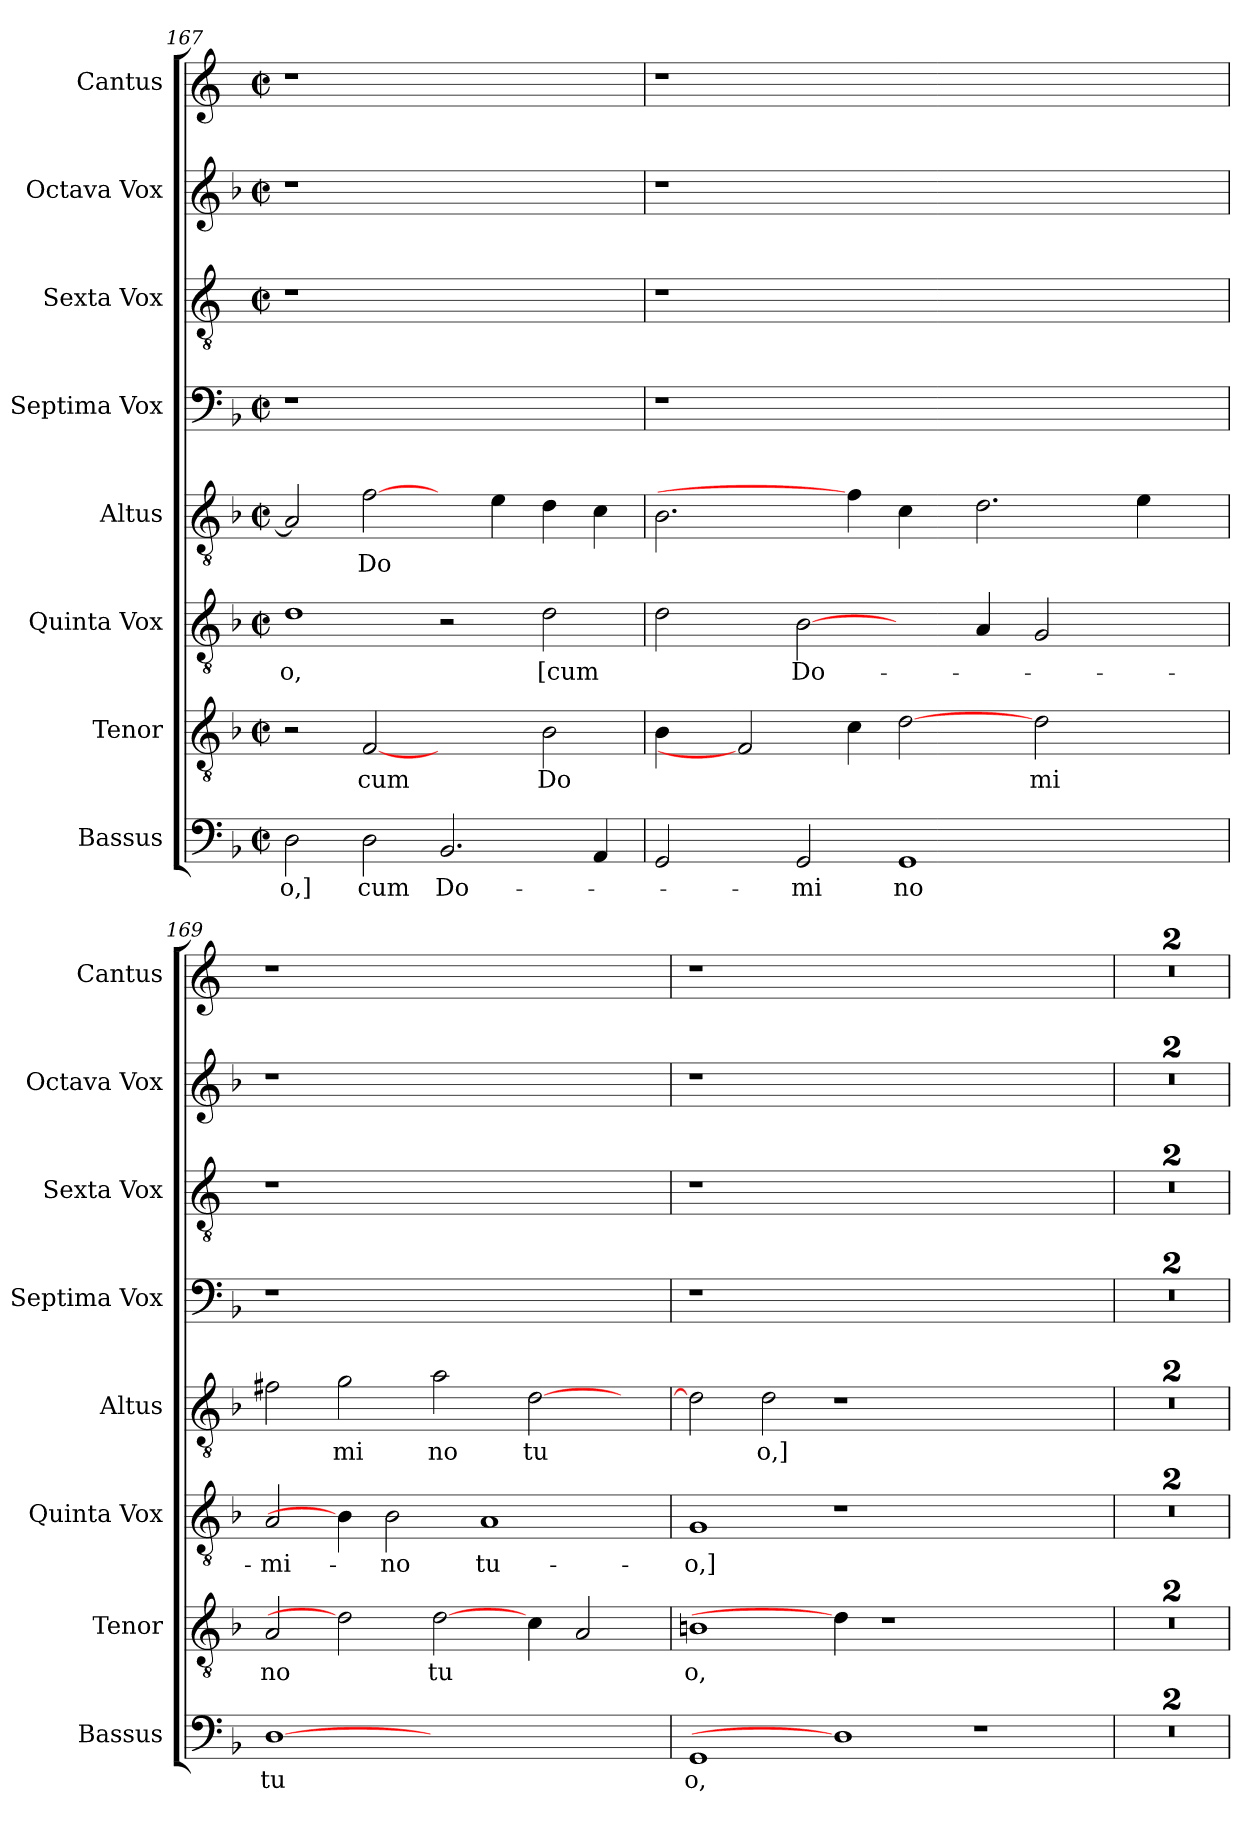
**kern	**text	**kern	**text	**kern	**text	**kern	**text	**kern	**kern	**kern	**kern
*part8	*part8	*part7	*part7	*part6	*part6	*part5	*part5	*part4	*part3	*part2	*part1
*staff8	*staff8	*staff7	*staff7	*staff6	*staff6	*staff5	*staff5	*staff4	*staff3	*staff2	*staff1
*I"Bassus	*	*I"Tenor	*	*I"Quinta  Vox	*	*I"Altus	*	*I"Septima  Vox	*I"Sexta  Vox	*I"Octava  Vox	*I"Cantus
*I'Bassus	*	*I'Tenor	*	*I'Quinta  Vox	*	*I'Altus	*	*I'Septima  Vox	*I'Sexta  Vox	*I'Octava  Vox	*I'Cantus
*clefF4	*	*clefGv2	*	*clefGv2	*	*clefGv2	*	*clefF4	*clefGv2	*clefG2	*clefG2
*ITrd-3c-5	*	*ITrd-3c-5	*	*ITrd-3c-5	*	*ITrd-3c-5	*	*	*	*	*
*k[b-e-]	*	*k[b-e-]	*	*k[b-e-]	*	*k[b-e-]	*	*k[b-]	*k[]	*k[b-]	*k[]
*B-:	*	*B-:	*	*B-:	*	*B-:	*	*F:	*C:	*F:	*C:
*M2/2	*	*M2/2	*	*M2/2	*	*M2/2	*	*M2/2	*M2/2	*M2/2	*M2/2
*met(c|)	*	*met(c|)	*	*met(c|)	*	*met(c|)	*	*met(c|)	*met(c|)	*met(c|)	*met(c|)
=167	=167	=167	=167	=167	=167	=167	=167	=167	=167	=167	=167
!	!LO:LY:b:cj	!	!	!	!LO:LY:b:cj	!	!	!	!	!	!
2G\	-o,]	2r	.	1g	o,	2d/]	.	1r	1r	1r	1r
!	!LO:LY:b:cj	!	!LO:LY:b:cj	!	!	!	!LO:LY:b	!	!	!	!
2G\	cum	[2B-	cum	.	.	[2b-\	Do	.	.	.	.
!	!LO:LY:b	!	!	!	!	!	!	!	!	!	!
2.E-/	Do-	2ryy	.	2r	.	4ryy	.	1ryy	1ryy	1ryy	1ryy
.	.	.	.	.	.	4a\	.	.	.	.	.
!	!	!	!LO:LY:b	!	!LO:LY:b	!	!	!	!	!	!
.	.	2e-\	Do	2g\	[cum	4g\	.	.	.	.	.
4D/	.	.	.	.	.	4f\	.	.	.	.	.
!!LO:PB:g=z
=168	=168	=168	=168	=168	=168	=168	=168	=168	=168	=168	=168
*^	*	*	*	*	*	*^	*	*	*	*	*
*	*^	*	*	*	*	*	*	*	*	*	*	*	*
2C/	16.ryy	8ryy	.	4e-\	.	2g\	.	2.e-\	4ryy	.	1r	1r	1r	1r
.	1ryy	.	.	.	.	.	.	.	.	.	.	.	.	.
.	.	64ryy	.	.	.	.	.	.	.	.	.	.	.	.
.	.	1ryy	.	.	.	.	.	.	.	.	.	.	.	.
.	.	.	.	2B-]	.	.	.	.	64ryy	.	.	.	.	.
.	.	.	.	.	.	.	.	.	1ryy	.	.	.	.	.
!	!	!	!LO:LY:b:cj	!	!	!	!LO:LY:b	!	!	!	!	!	!	!
2C/	.	.	-mi	.	.	[2e-\	Do-	.	.	.	.	.	.	.
.	.	.	.	4f\	.	.	.	4b-\]	.	.	.	.	.	.
!	!	!	!LO:LY:b:cj	!	!	!	!	!	!	!	!	!	!	!
1C	.	.	no	[2g	.	4ryy	.	4f\	.	.	1ryy	1ryy	1ryy	1ryy
.	1ryy	.	.	.	.	.	.	.	.	.	.	.	.	.
.	.	1ryy	.	.	.	.	.	.	.	.	.	.	.	.
.	.	.	.	.	.	4d/	.	2.g\	.	.	.	.	.	.
.	.	.	.	.	.	.	.	.	2ryy	.	.	.	.	.
!	!	!	!	!	!LO:LY:b:cj	!	!	!	!	!	!	!	!	!
.	.	.	.	2g\	mi	2c/	.	.	.	.	.	.	.	.
.	.	.	.	.	.	.	.	.	4ryy	.	.	.	.	.
4ryy	.	.	.	4ryy	.	4ryy	.	4a\	.	.	4ryy	4ryy	4ryy	4ryy
.	.	.	.	.	.	.	.	.	8...ryy	.	.	.	.	.
.	8ryy	.	.	.	.	.	.	.	.	.	.	.	.	.
.	.	16..ryy	.	.	.	.	.	.	.	.	.	.	.	.
.	32ryy	.	.	.	.	.	.	.	.	.	.	.	.	.
=169	=169	=169	=169	=169	=169	=169	=169	=169	=169	=169	=169	=169	=169	=169
!	!	!	!LO:LY:b:cj	!	!LO:LY:b:cj	!	!LO:LY:b:cj	!	!	!	!	!	!	!
*v	*v	*v	*	*	*	*	*	*v	*v	*	*	*	*	*
[1G	tu	2d/	no	2d/	-mi-	2bn\	.	1r	1r	1r	1r
!	!	!	!	!	!	!	!LO:LY:b:cj	!	!	!	!
.	.	2g]	.	4e-\]	.	2cc\	mi	.	.	.	.
!	!	!	!	!	!LO:LY:b:cj	!	!	!	!	!	!
.	.	.	.	2e-\	-no	.	.	.	.	.	.
!	!	!	!LO:LY:b:cj	!	!	!	!LO:LY:b:cj	!	!	!	!
1ryy	.	[2g\	tu	.	.	2dd\	no	1ryy	1ryy	1ryy	1ryy
!	!	!	!	!	!LO:LY:b:cj	!	!	!	!	!	!
.	.	.	.	1d	tu-	.	.	.	.	.	.
!	!	!	!	!	!	!	!LO:LY:b:cj	!	!	!	!
.	.	4f\	.	.	.	[>2g\	tu	.	.	.	.
.	.	2d/	.	.	.	.	.	.	.	.	.
4ryy	.	.	.	.	.	4ryy	.	4ryy	4ryy	4ryy	4ryy
=170	=170	=170	=170	=170	=170	=170	=170	=170	=170	=170	=170
!	!LO:LY:b:cj	!	!LO:LY:b:cj	!	!LO:LY:b:cj	!	!	!	!	!	!
1C	o,	1en	o,	1c	-o,]	2g\]	.	1r	1r	1r	1r
!	!	!	!	!	!	!	!LO:LY:b:cj	!	!	!	!
.	.	.	.	.	.	2g\	o,]	.	.	.	.
1G]	.	4g\]	.	1r	.	1r	.	0ryy	0ryy	0ryy	0ryy
.	.	1r	.	.	.	.	.	.	.	.	.
1r	.	.	.	1ryy	.	1ryy	.	.	.	.	.
.	.	2.ryy	.	.	.	.	.	.	.	.	.
=171	=171	=171	=171	=171	=171	=171	=171	=171	=171	=171	=171
1r	.	1r	.	1r	.	1r	.	1r	1r	1r	1r
=172	=172	=172	=172	=172	=172	=172	=172	=172	=172	=172	=172
1r	.	1r	.	1r	.	1r	.	1r	1r	1r	1r
=	=	=	=	=	=	=	=	=	=	=	=
*-	*-	*-	*-	*-	*-	*-	*-	*-	*-	*-	*-
